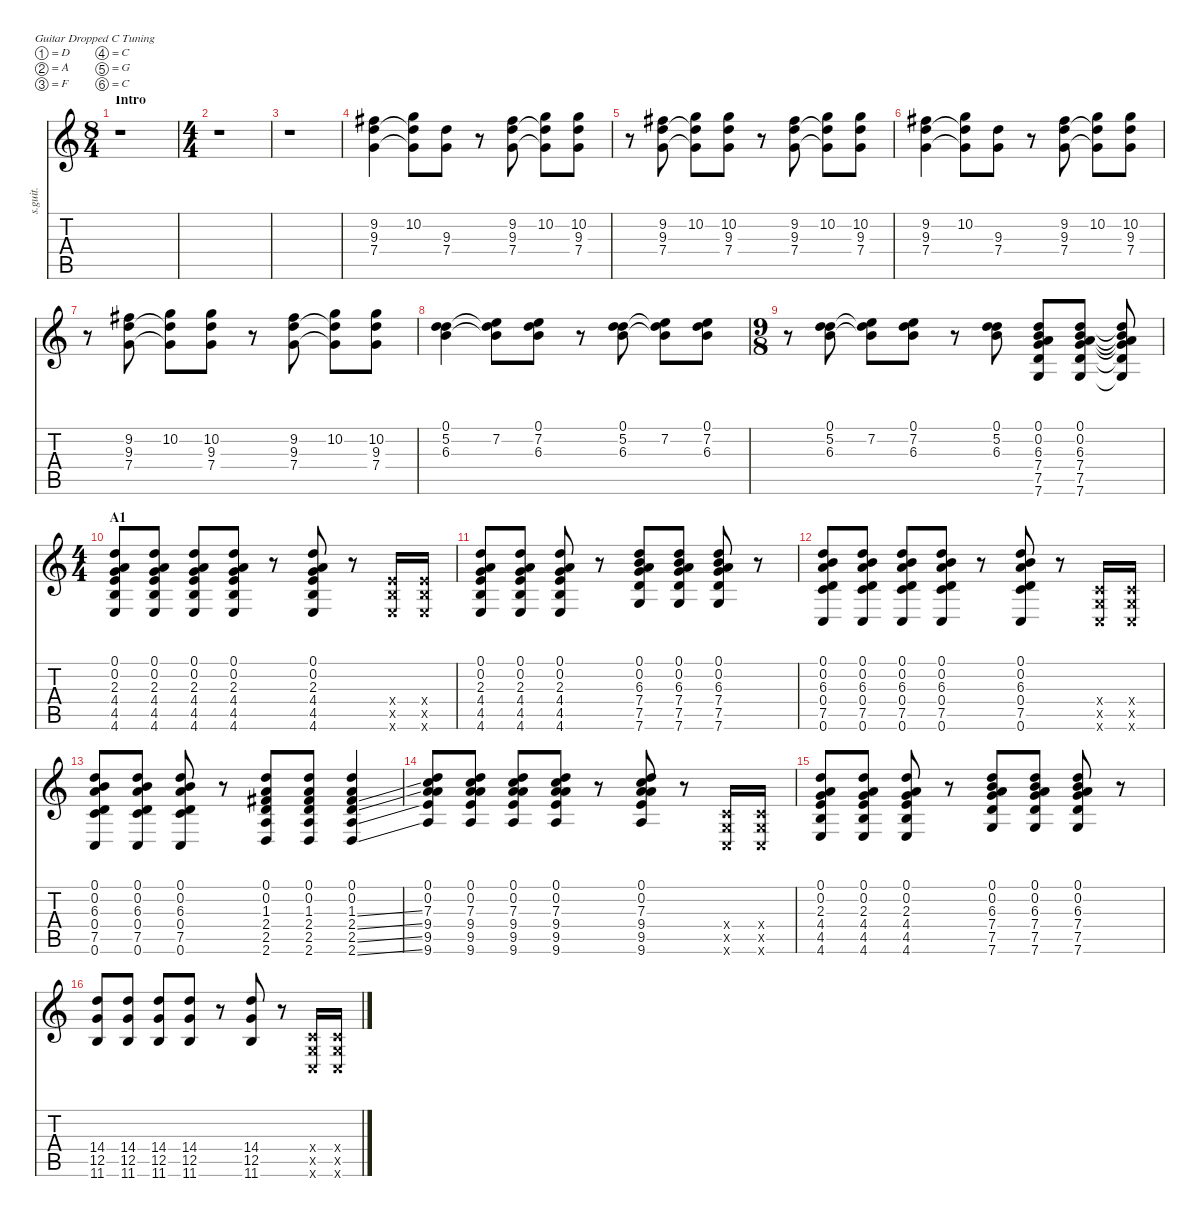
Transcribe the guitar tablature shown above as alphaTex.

\defaultSystemsLayout 4
\hideDynamics
\bracketExtendMode nobrackets
\track ("Guitare 1" "s.guit.") {instrument overdrivenguitar}
\staff {score tabs}
\tuning (D4 A3 F3 C3 G2 C2)
\ts (8 4)
\beaming (8 2 2 2 2)
\section ("" "Intro")
\tempo (170 hide)
\clef g2
\ks c
r.1{dy f instrument overdrivenguitar} |
\ts (4 4)
\beaming (8 2 2 2 2)
r.1 |
r.1 |
(9.2{acc #} 9.3 7.4).4{lyrics (0 "") lyrics (1 "") lyrics (2 "") lyrics (3 "") lyrics (4 "")} (10.2 9.3{t} 7.4{t}).8{lyrics (0 "") lyrics (1 "") lyrics (2 "") lyrics (3 "") lyrics (4 "")} (9.3 7.4).8{lyrics (0 "") lyrics (1 "") lyrics (2 "") lyrics (3 "") lyrics (4 "")} r.8 (9.2{acc #} 9.3 7.4).8{lyrics (0 "") lyrics (1 "") lyrics (2 "") lyrics (3 "") lyrics (4 "")} (10.2 9.3{t} 7.4{t}).8{lyrics (0 "") lyrics (1 "") lyrics (2 "") lyrics (3 "") lyrics (4 "")} (10.2 9.3 7.4).8{lyrics (0 "") lyrics (1 "") lyrics (2 "") lyrics (3 "") lyrics (4 "")} |
r.8 (9.2{acc #} 9.3 7.4).8{lyrics (0 "") lyrics (1 "") lyrics (2 "") lyrics (3 "") lyrics (4 "")} (10.2 9.3{t} 7.4{t}).8{lyrics (0 "") lyrics (1 "") lyrics (2 "") lyrics (3 "") lyrics (4 "")} (10.2 9.3 7.4).8{lyrics (0 "") lyrics (1 "") lyrics (2 "") lyrics (3 "") lyrics (4 "")} r.8 (9.2{acc #} 9.3 7.4).8{lyrics (0 "") lyrics (1 "") lyrics (2 "") lyrics (3 "") lyrics (4 "")} (10.2 9.3{t} 7.4{t}).8{lyrics (0 "") lyrics (1 "") lyrics (2 "") lyrics (3 "") lyrics (4 "")} (10.2 9.3 7.4).8{lyrics (0 "") lyrics (1 "") lyrics (2 "") lyrics (3 "") lyrics (4 "")} |
(9.2{acc #} 9.3 7.4).4{lyrics (0 "") lyrics (1 "") lyrics (2 "") lyrics (3 "") lyrics (4 "")} (10.2 9.3{t} 7.4{t}).8{lyrics (0 "") lyrics (1 "") lyrics (2 "") lyrics (3 "") lyrics (4 "")} (9.3 7.4).8{lyrics (0 "") lyrics (1 "") lyrics (2 "") lyrics (3 "") lyrics (4 "")} r.8 (9.2{acc #} 9.3 7.4).8{lyrics (0 "") lyrics (1 "") lyrics (2 "") lyrics (3 "") lyrics (4 "")} (10.2 9.3{t} 7.4{t}).8{lyrics (0 "") lyrics (1 "") lyrics (2 "") lyrics (3 "") lyrics (4 "")} (10.2 9.3 7.4).8{lyrics (0 "") lyrics (1 "") lyrics (2 "") lyrics (3 "") lyrics (4 "")} |
r.8 (9.2{acc #} 9.3 7.4).8{lyrics (0 "") lyrics (1 "") lyrics (2 "") lyrics (3 "") lyrics (4 "")} (10.2 9.3{t} 7.4{t}).8{lyrics (0 "") lyrics (1 "") lyrics (2 "") lyrics (3 "") lyrics (4 "")} (10.2 9.3 7.4).8{lyrics (0 "") lyrics (1 "") lyrics (2 "") lyrics (3 "") lyrics (4 "")} r.8 (9.2{acc #} 9.3 7.4).8{lyrics (0 "") lyrics (1 "") lyrics (2 "") lyrics (3 "") lyrics (4 "")} (10.2 9.3{t} 7.4{t}).8{lyrics (0 "") lyrics (1 "") lyrics (2 "") lyrics (3 "") lyrics (4 "")} (10.2 9.3 7.4).8{lyrics (0 "") lyrics (1 "") lyrics (2 "") lyrics (3 "") lyrics (4 "")} |
(0.1 5.2 6.3).4{lyrics (0 "") lyrics (1 "") lyrics (2 "") lyrics (3 "") lyrics (4 "")} (0.1{t} 7.2 6.3{t}).8{lyrics (0 "") lyrics (1 "") lyrics (2 "") lyrics (3 "") lyrics (4 "")} (0.1 7.2 6.3).8{lyrics (0 "") lyrics (1 "") lyrics (2 "") lyrics (3 "") lyrics (4 "")} r.8 (0.1 5.2 6.3).8{lyrics (0 "") lyrics (1 "") lyrics (2 "") lyrics (3 "") lyrics (4 "")} (0.1{t} 7.2 6.3{t}).8{lyrics (0 "") lyrics (1 "") lyrics (2 "") lyrics (3 "") lyrics (4 "")} (0.1 7.2 6.3).8{lyrics (0 "") lyrics (1 "") lyrics (2 "") lyrics (3 "") lyrics (4 "")} |
\ts (9 8)
\beaming (8 2 2 2 2)
r.8 (0.1 5.2 6.3).8{lyrics (0 "") lyrics (1 "") lyrics (2 "") lyrics (3 "") lyrics (4 "")} (0.1{t} 7.2 6.3{t}).8{lyrics (0 "") lyrics (1 "") lyrics (2 "") lyrics (3 "") lyrics (4 "")} (0.1 7.2 6.3).8{lyrics (0 "") lyrics (1 "") lyrics (2 "") lyrics (3 "") lyrics (4 "")} r.8 (0.1 5.2 6.3).8{lyrics (0 "") lyrics (1 "") lyrics (2 "") lyrics (3 "") lyrics (4 "")} (0.1 0.2 6.3 7.4 7.5 7.6).8{lyrics (0 "") lyrics (1 "") lyrics (2 "") lyrics (3 "") lyrics (4 "")} (0.1 0.2 6.3 7.4 7.5 7.6).8{lyrics (0 "") lyrics (1 "") lyrics (2 "") lyrics (3 "") lyrics (4 "")} (0.1{t} 0.2{t} 6.3{t} 7.4{t} 7.5{t} 7.6{t}).8{lyrics (0 "") lyrics (1 "") lyrics (2 "") lyrics (3 "") lyrics (4 "")} |
\ts (4 4)
\beaming (8 2 2 2 2)
\section ("" "A1")
(0.1 0.2 2.3 4.4 4.5 4.6).8{lyrics (0 "") lyrics (1 "") lyrics (2 "") lyrics (3 "") lyrics (4 "")} (0.1 0.2 2.3 4.4 4.5 4.6).8{lyrics (0 "") lyrics (1 "") lyrics (2 "") lyrics (3 "") lyrics (4 "")} (0.1 0.2 2.3 4.4 4.5 4.6).8{lyrics (0 "") lyrics (1 "") lyrics (2 "") lyrics (3 "") lyrics (4 "")} (0.1 0.2 2.3 4.4 4.5 4.6).8{lyrics (0 "") lyrics (1 "") lyrics (2 "") lyrics (3 "") lyrics (4 "")} r.8 (0.1 0.2 2.3 4.4 4.5 4.6).8{lyrics (0 "") lyrics (1 "") lyrics (2 "") lyrics (3 "") lyrics (4 "")} r.8 (4.4{x} 4.5{x} 4.6{x}).16{lyrics (0 "") lyrics (1 "") lyrics (2 "") lyrics (3 "") lyrics (4 "")} (4.4{x} 4.5{x} 4.6{x}).16{lyrics (0 "") lyrics (1 "") lyrics (2 "") lyrics (3 "") lyrics (4 "")} |
(0.1 0.2 2.3 4.4 4.5 4.6).8{lyrics (0 "") lyrics (1 "") lyrics (2 "") lyrics (3 "") lyrics (4 "")} (0.1 0.2 2.3 4.4 4.5 4.6).8{lyrics (0 "") lyrics (1 "") lyrics (2 "") lyrics (3 "") lyrics (4 "")} (0.1 0.2 2.3 4.4 4.5 4.6).8{lyrics (0 "") lyrics (1 "") lyrics (2 "") lyrics (3 "") lyrics (4 "")} r.8 (0.1 0.2 6.3 7.4 7.5 7.6).8{lyrics (0 "") lyrics (1 "") lyrics (2 "") lyrics (3 "") lyrics (4 "")} (0.1 0.2 6.3 7.4 7.5 7.6).8{lyrics (0 "") lyrics (1 "") lyrics (2 "") lyrics (3 "") lyrics (4 "")} (0.1 0.2 6.3 7.4 7.5 7.6).8{lyrics (0 "") lyrics (1 "") lyrics (2 "") lyrics (3 "") lyrics (4 "")} r.8 |
(0.1 0.2 6.3 0.4 7.5 0.6).8{lyrics (0 "") lyrics (1 "") lyrics (2 "") lyrics (3 "") lyrics (4 "")} (0.1 0.2 6.3 0.4 7.5 0.6).8{lyrics (0 "") lyrics (1 "") lyrics (2 "") lyrics (3 "") lyrics (4 "")} (0.1 0.2 6.3 0.4 7.5 0.6).8{lyrics (0 "") lyrics (1 "") lyrics (2 "") lyrics (3 "") lyrics (4 "")} (0.1 0.2 6.3 0.4 7.5 0.6).8{lyrics (0 "") lyrics (1 "") lyrics (2 "") lyrics (3 "") lyrics (4 "")} r.8 (0.1 0.2 6.3 0.4 7.5 0.6).8{lyrics (0 "") lyrics (1 "") lyrics (2 "") lyrics (3 "") lyrics (4 "")} r.8 (0.4{x} 0.5{x} 0.6{x}).16{lyrics (0 "") lyrics (1 "") lyrics (2 "") lyrics (3 "") lyrics (4 "")} (0.4{x} 0.5{x} 0.6{x}).16{lyrics (0 "") lyrics (1 "") lyrics (2 "") lyrics (3 "") lyrics (4 "")} |
(0.1 0.2 6.3 0.4 7.5 0.6).8{lyrics (0 "") lyrics (1 "") lyrics (2 "") lyrics (3 "") lyrics (4 "")} (0.1 0.2 6.3 0.4 7.5 0.6).8{lyrics (0 "") lyrics (1 "") lyrics (2 "") lyrics (3 "") lyrics (4 "")} (0.1 0.2 6.3 0.4 7.5 0.6).8{lyrics (0 "") lyrics (1 "") lyrics (2 "") lyrics (3 "") lyrics (4 "")} r.8 (0.1 0.2 1.3{acc #} 2.4 2.5 2.6).8{lyrics (0 "") lyrics (1 "") lyrics (2 "") lyrics (3 "") lyrics (4 "")} (0.1 0.2 1.3{acc #} 2.4 2.5 2.6).8{lyrics (0 "") lyrics (1 "") lyrics (2 "") lyrics (3 "") lyrics (4 "")} (0.1 0.2 1.3{ss acc #} 2.4{ss} 2.5{ss} 2.6{ss}).4{lyrics (0 "") lyrics (1 "") lyrics (2 "") lyrics (3 "") lyrics (4 "")} |
(0.1 0.2 7.3 9.4 9.5 9.6).8{lyrics (0 "") lyrics (1 "") lyrics (2 "") lyrics (3 "") lyrics (4 "")} (0.1 0.2 7.3 9.4 9.5 9.6).8{lyrics (0 "") lyrics (1 "") lyrics (2 "") lyrics (3 "") lyrics (4 "")} (0.1 0.2 7.3 9.4 9.5 9.6).8{lyrics (0 "") lyrics (1 "") lyrics (2 "") lyrics (3 "") lyrics (4 "")} (0.1 0.2 7.3 9.4 9.5 9.6).8{lyrics (0 "") lyrics (1 "") lyrics (2 "") lyrics (3 "") lyrics (4 "")} r.8 (0.1 0.2 7.3 9.4 9.5 9.6).8{lyrics (0 "") lyrics (1 "") lyrics (2 "") lyrics (3 "") lyrics (4 "")} r.8 (0.4{x} 0.5{x} 0.6{x}).16{lyrics (0 "") lyrics (1 "") lyrics (2 "") lyrics (3 "") lyrics (4 "")} (0.4{x} 0.5{x} 0.6{x}).16{lyrics (0 "") lyrics (1 "") lyrics (2 "") lyrics (3 "") lyrics (4 "")} |
(0.1 0.2 2.3 4.4 4.5 4.6).8{lyrics (0 "") lyrics (1 "") lyrics (2 "") lyrics (3 "") lyrics (4 "")} (0.1 0.2 2.3 4.4 4.5 4.6).8{lyrics (0 "") lyrics (1 "") lyrics (2 "") lyrics (3 "") lyrics (4 "")} (0.1 0.2 2.3 4.4 4.5 4.6).8{lyrics (0 "") lyrics (1 "") lyrics (2 "") lyrics (3 "") lyrics (4 "")} r.8 (0.1 0.2 6.3 7.4 7.5 7.6).8{lyrics (0 "") lyrics (1 "") lyrics (2 "") lyrics (3 "") lyrics (4 "")} (0.1 0.2 6.3 7.4 7.5 7.6).8{lyrics (0 "") lyrics (1 "") lyrics (2 "") lyrics (3 "") lyrics (4 "")} (0.1 0.2 6.3 7.4 7.5 7.6).8{lyrics (0 "") lyrics (1 "") lyrics (2 "") lyrics (3 "") lyrics (4 "")} r.8 |
(14.4 12.5 11.6).8{lyrics (0 "") lyrics (1 "") lyrics (2 "") lyrics (3 "") lyrics (4 "")} (14.4 12.5 11.6).8{lyrics (0 "") lyrics (1 "") lyrics (2 "") lyrics (3 "") lyrics (4 "")} (14.4 12.5 11.6).8{lyrics (0 "") lyrics (1 "") lyrics (2 "") lyrics (3 "") lyrics (4 "")} (14.4 12.5 11.6).8{lyrics (0 "") lyrics (1 "") lyrics (2 "") lyrics (3 "") lyrics (4 "")} r.8 (14.4 12.5 11.6).8{lyrics (0 "") lyrics (1 "") lyrics (2 "") lyrics (3 "") lyrics (4 "")} r.8 (0.4{x} 0.5{x} 0.6{x}).16{lyrics (0 "") lyrics (1 "") lyrics (2 "") lyrics (3 "") lyrics (4 "")} (0.4{x} 0.5{x} 0.6{x}).16{lyrics (0 "") lyrics (1 "") lyrics (2 "") lyrics (3 "") lyrics (4 "")}
